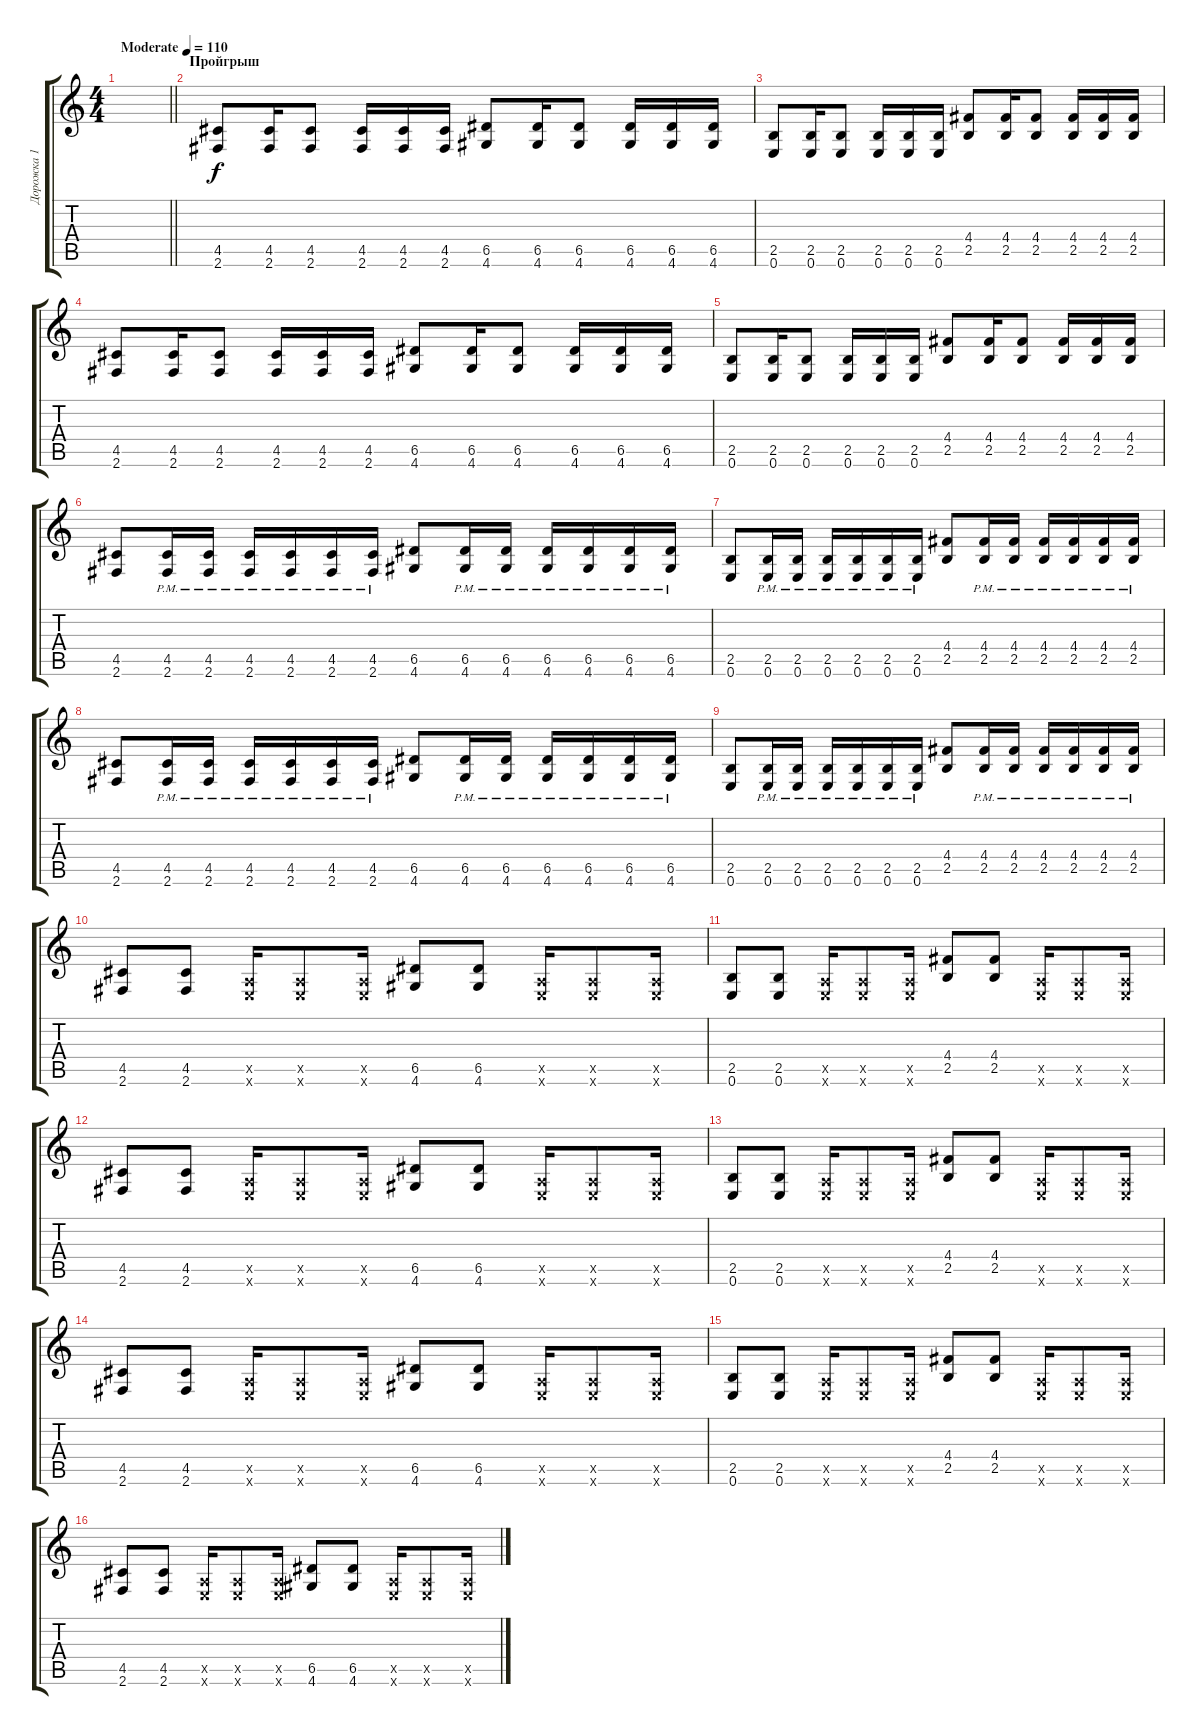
\track ("Дорожка 1" "Дорожка 1") {instrument distortionguitar}
\staff {score tabs}
\tuning (E4 B3 G3 D3 A2 E2) {hide}
\ts (4 4)
\tempo (110 "Moderate")
\clef g2
\barLineRight lightlight
\ks c
|
\section ("" "Пройгрыш")
(4.5 2.6).8 (4.5 2.6).16 (4.5 2.6).8 (4.5 2.6).16 (4.5 2.6).16 (4.5 2.6).16 (6.5 4.6).8 (6.5 4.6).16 (6.5 4.6).8 (6.5 4.6).16 (6.5 4.6).16 (6.5 4.6).16 |
(2.5 0.6).8 (2.5 0.6).16 (2.5 0.6).8 (2.5 0.6).16 (2.5 0.6).16 (2.5 0.6).16 (4.4 2.5).8 (4.4 2.5).16 (4.4 2.5).8 (4.4 2.5).16 (4.4 2.5).16 (4.4 2.5).16 |
(4.5 2.6).8 (4.5 2.6).16 (4.5 2.6).8 (4.5 2.6).16 (4.5 2.6).16 (4.5 2.6).16 (6.5 4.6).8 (6.5 4.6).16 (6.5 4.6).8 (6.5 4.6).16 (6.5 4.6).16 (6.5 4.6).16 |
(2.5 0.6).8 (2.5 0.6).16 (2.5 0.6).8 (2.5 0.6).16 (2.5 0.6).16 (2.5 0.6).16 (4.4 2.5).8 (4.4 2.5).16 (4.4 2.5).8 (4.4 2.5).16 (4.4 2.5).16 (4.4 2.5).16 |
(4.5 2.6).8 (4.5{pm} 2.6{pm}).16 (4.5{pm} 2.6{pm}).16 (4.5{pm} 2.6{pm}).16 (4.5{pm} 2.6{pm}).16 (4.5{pm} 2.6{pm}).16 (4.5{pm} 2.6{pm}).16 (6.5 4.6).8 (6.5{pm} 4.6{pm}).16 (6.5{pm} 4.6{pm}).16 (6.5{pm} 4.6{pm}).16 (6.5{pm} 4.6{pm}).16 (6.5{pm} 4.6{pm}).16 (6.5{pm} 4.6{pm}).16 |
(2.5 0.6).8 (2.5{pm} 0.6{pm}).16 (2.5{pm} 0.6{pm}).16 (2.5{pm} 0.6{pm}).16 (2.5{pm} 0.6{pm}).16 (2.5{pm} 0.6{pm}).16 (2.5{pm} 0.6{pm}).16 (4.4 2.5).8 (4.4 2.5{pm}).16 (4.4 2.5{pm}).16 (4.4 2.5{pm}).16 (4.4 2.5{pm}).16 (4.4 2.5{pm}).16 (4.4 2.5{pm}).16 |
(4.5 2.6).8 (4.5{pm} 2.6{pm}).16 (4.5{pm} 2.6{pm}).16 (4.5{pm} 2.6{pm}).16 (4.5{pm} 2.6{pm}).16 (4.5{pm} 2.6{pm}).16 (4.5{pm} 2.6{pm}).16 (6.5 4.6).8 (6.5{pm} 4.6{pm}).16 (6.5{pm} 4.6{pm}).16 (6.5{pm} 4.6{pm}).16 (6.5{pm} 4.6{pm}).16 (6.5{pm} 4.6{pm}).16 (6.5{pm} 4.6{pm}).16 |
(2.5 0.6).8 (2.5{pm} 0.6{pm}).16 (2.5{pm} 0.6{pm}).16 (2.5{pm} 0.6{pm}).16 (2.5{pm} 0.6{pm}).16 (2.5{pm} 0.6{pm}).16 (2.5{pm} 0.6{pm}).16 (4.4 2.5).8 (4.4 2.5{pm}).16 (4.4 2.5{pm}).16 (4.4 2.5{pm}).16 (4.4 2.5{pm}).16 (4.4 2.5{pm}).16 (4.4 2.5{pm}).16 |
(4.5 2.6).8 (4.5 2.6).8 (0.5{x} 0.6{x}).16 (0.5{x} 0.6{x}).8 (0.5{x} 0.6{x}).16 (6.5 4.6).8 (6.5 4.6).8 (0.5{x} 0.6{x}).16 (0.5{x} 0.6{x}).8 (0.5{x} 0.6{x}).16 |
(2.5 0.6).8 (2.5 0.6).8 (0.5{x} 0.6{x}).16 (0.5{x} 0.6{x}).8 (0.5{x} 0.6{x}).16 (4.4 2.5).8 (4.4 2.5).8 (0.5{x} 0.6{x}).16 (0.5{x} 0.6{x}).8 (0.5{x} 0.6{x}).16 |
(4.5 2.6).8 (4.5 2.6).8 (0.5{x} 0.6{x}).16 (0.5{x} 0.6{x}).8 (0.5{x} 0.6{x}).16 (6.5 4.6).8 (6.5 4.6).8 (0.5{x} 0.6{x}).16 (0.5{x} 0.6{x}).8 (0.5{x} 0.6{x}).16 |
(2.5 0.6).8 (2.5 0.6).8 (0.5{x} 0.6{x}).16 (0.5{x} 0.6{x}).8 (0.5{x} 0.6{x}).16 (4.4 2.5).8 (4.4 2.5).8 (0.5{x} 0.6{x}).16 (0.5{x} 0.6{x}).8 (0.5{x} 0.6{x}).16 |
(4.5 2.6).8 (4.5 2.6).8 (0.5{x} 0.6{x}).16 (0.5{x} 0.6{x}).8 (0.5{x} 0.6{x}).16 (6.5 4.6).8 (6.5 4.6).8 (0.5{x} 0.6{x}).16 (0.5{x} 0.6{x}).8 (0.5{x} 0.6{x}).16 |
(2.5 0.6).8 (2.5 0.6).8 (0.5{x} 0.6{x}).16 (0.5{x} 0.6{x}).8 (0.5{x} 0.6{x}).16 (4.4 2.5).8 (4.4 2.5).8 (0.5{x} 0.6{x}).16 (0.5{x} 0.6{x}).8 (0.5{x} 0.6{x}).16 |
(4.5 2.6).8 (4.5 2.6).8 (0.5{x} 0.6{x}).16 (0.5{x} 0.6{x}).8 (0.5{x} 0.6{x}).16 (6.5 4.6).8 (6.5 4.6).8 (0.5{x} 0.6{x}).16 (0.5{x} 0.6{x}).8 (0.5{x} 0.6{x}).16
